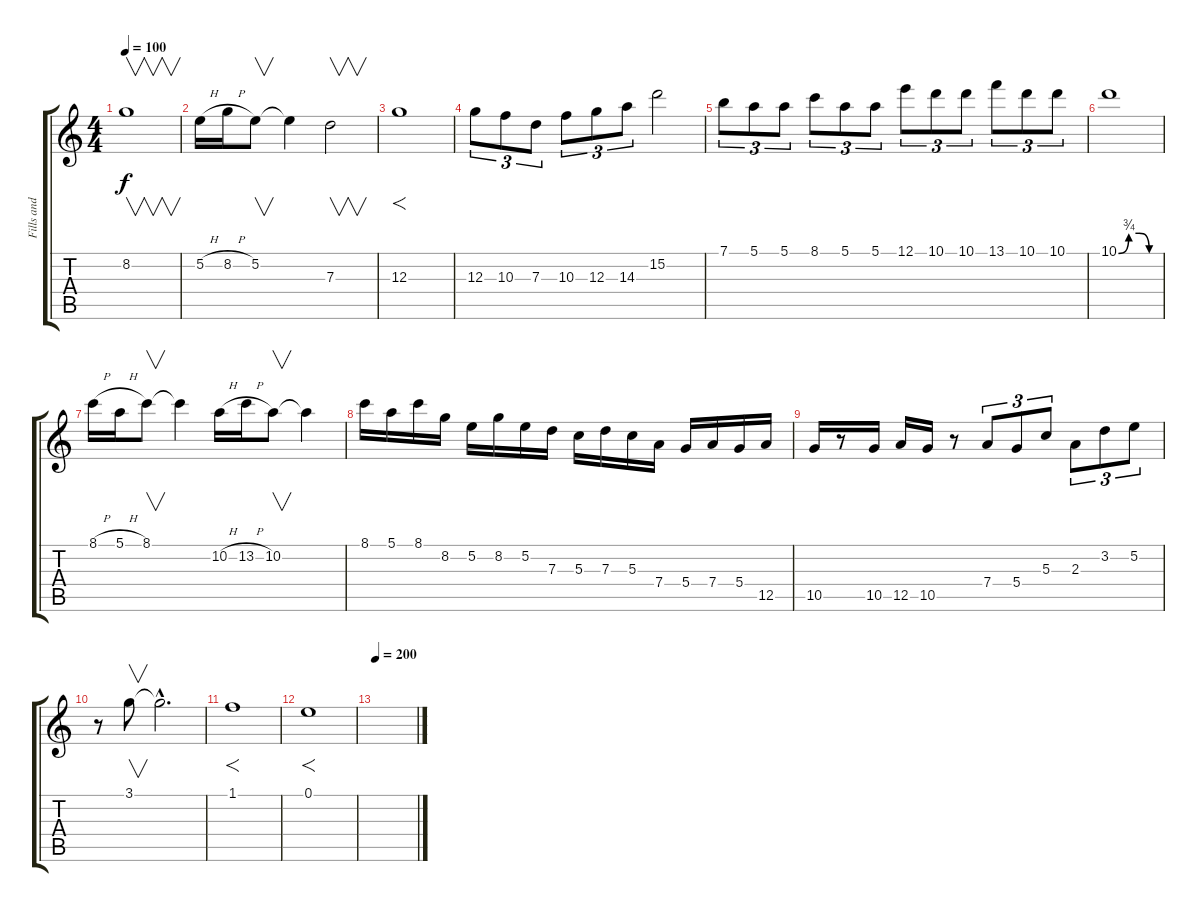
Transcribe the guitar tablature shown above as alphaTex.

\track ("Fills and solos" "Fills and ") {instrument overdrivenguitar}
\staff {score tabs}
\tuning (E4 B3 G3 D3 A2 E2) {hide}
\ts (4 4)
\tempo 100
\clef g2
\ks c
8.2.1{v dy f} |
5.2{h}.16 8.2{h}.16 5.2.8{v} 5.2{t}.4 7.3.2{v} |
12.3.1{f} |
12.3.8{tu (3 2)} 10.3.8{tu (3 2)} 7.3.8{tu (3 2)} 10.3.8{tu (3 2)} 12.3.8{tu (3 2)} 14.3.8{tu (3 2)} 15.2.2 |
7.1.8{tu (3 2)} 5.1.8{tu (3 2)} 5.1.8{tu (3 2)} 8.1.8{tu (3 2)} 5.1.8{tu (3 2)} 5.1.8{tu (3 2)} 12.1.8{tu (3 2)} 10.1.8{tu (3 2)} 10.1.8{tu (3 2)} 13.1.8{tu (3 2)} 10.1.8{tu (3 2)} 10.1.8{tu (3 2)} |
10.1{be (custom 0 0 15 3 30 3 45 0 60 0)}.1 |
8.1{h}.16 5.1{h}.16 8.1.8{v} 8.1{t}.4 10.2{h}.16 13.2{h}.16 10.2.8{v} 10.2{t}.4 |
8.1.16 5.1.16 8.1.16 8.2.16 5.2.16 8.2.16 5.2.16 7.3.16 5.3.16 7.3.16 5.3.16 7.4.16 5.4.16 7.4.16 5.4.16 12.5.16 |
10.5.16 r.8 10.5.16 12.5.16 10.5.16 r.8 7.4.8{tu (3 2)} 5.4.8{tu (3 2)} 5.3.8{tu (3 2)} 2.3.8{tu (3 2)} 3.2.8{tu (3 2)} 5.2.8{tu (3 2)} |
r.8 3.1.8{v} 3.1{hac t}.2{d} |
1.1.1{f} |
0.1.1{f} |
\tempo 200
